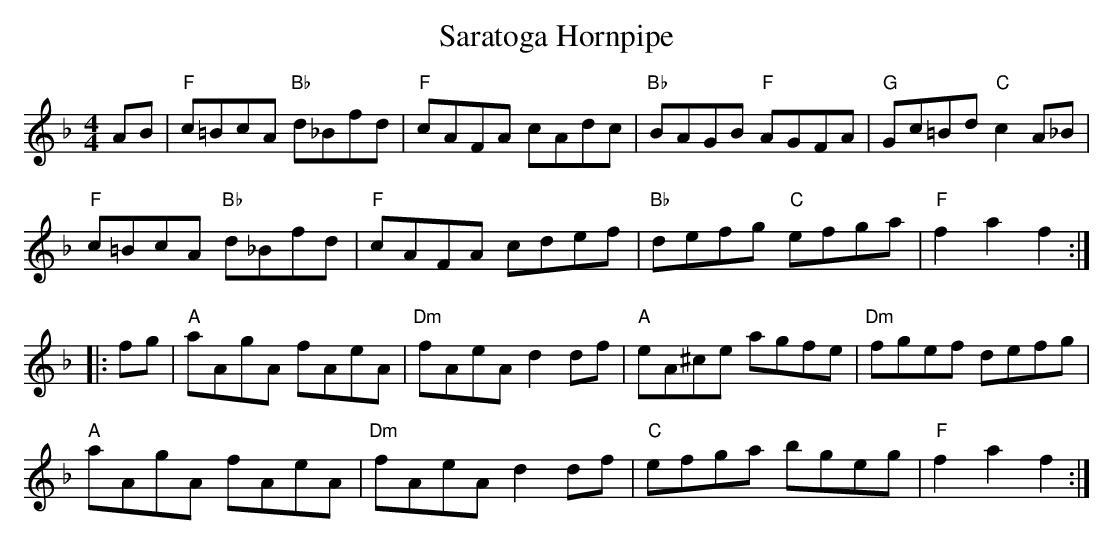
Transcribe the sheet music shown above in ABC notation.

X:1
T:Saratoga Hornpipe
M:4/4
K:F
AB|"F"c=BcA "Bb"d_Bfd|"F"cAFA cAdc|"Bb"BAGB "F"AGFA|"G"Gc=Bd "C"c2A_B|
"F"c=BcA "Bb"d_Bfd|"F"cAFA cdef|"Bb"defg "C"efga|"F"f2a2f2:|
|:fg|"A"aAgA fAeA|"Dm"fAeA d2df|"A"eA^ce agfe|"Dm"fgef defg|
"A"aAgA fAeA|"Dm"fAeA d2df|"C"efga bgeg|"F"f2a2f2:|
